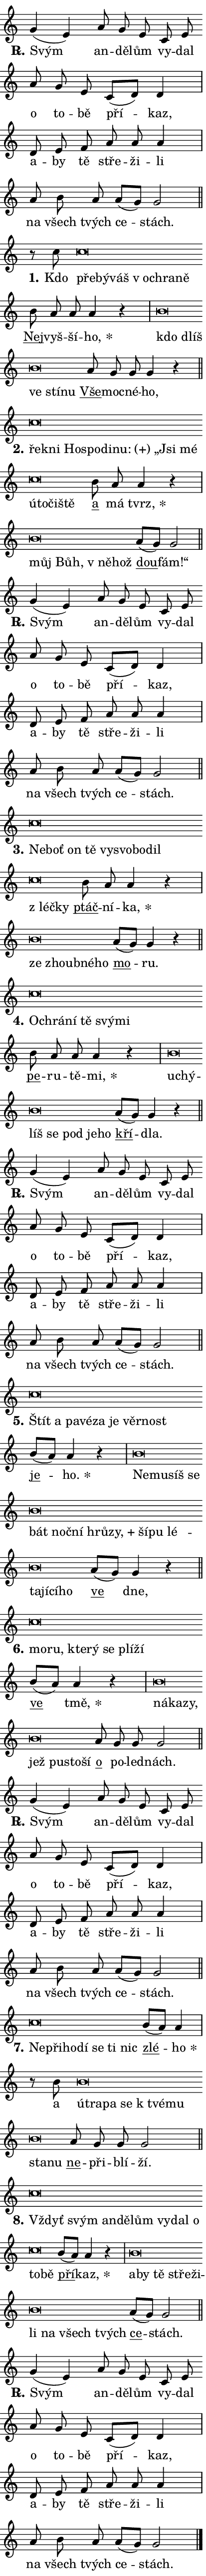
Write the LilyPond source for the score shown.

\version "2.24.0"
\header { tagline = "" }
\paper {
  indent = 0\cm
  top-margin = 0\cm
  right-margin = 0.13\cm % to fit lyric hyphens
  bottom-margin = 0\cm
  left-margin = 0\cm
  paper-width = 7\cm
  page-breaking = #ly:one-page-breaking
  system-system-spacing.basic-distance = #11
  score-system-spacing.basic-distance = #11
  ragged-last = ##f
}


%% Author: Thomas Morley
%% https://lists.gnu.org/archive/html/lilypond-user/2020-05/msg00002.html
#(define (line-position grob)
"Returns position of @var[grob} in current system:
   @code{'start}, if at first time-step
   @code{'end}, if at last time-step
   @code{'middle} otherwise
"
  (let* ((col (ly:item-get-column grob))
         (ln (ly:grob-object col 'left-neighbor))
         (rn (ly:grob-object col 'right-neighbor))
         (col-to-check-left (if (ly:grob? ln) ln col))
         (col-to-check-right (if (ly:grob? rn) rn col))
         (break-dir-left
           (and
             (ly:grob-property col-to-check-left 'non-musical #f)
             (ly:item-break-dir col-to-check-left)))
         (break-dir-right
           (and
             (ly:grob-property col-to-check-right 'non-musical #f)
             (ly:item-break-dir col-to-check-right))))
        (cond ((eqv? 1 break-dir-left) 'start)
              ((eqv? -1 break-dir-right) 'end)
              (else 'middle))))

#(define (tranparent-at-line-position vctor)
  (lambda (grob)
  "Relying on @code{line-position} select the relevant enry from @var{vctor}.
Used to determine transparency,"
    (case (line-position grob)
      ((end) (not (vector-ref vctor 0)))
      ((middle) (not (vector-ref vctor 1)))
      ((start) (not (vector-ref vctor 2))))))

noteHeadBreakVisibility =
#(define-music-function (break-visibility)(vector?)
"Makes @code{NoteHead}s transparent relying on @var{break-visibility}"
#{
  \override NoteHead.transparent =
    #(tranparent-at-line-position break-visibility)
#})

#(define delete-ledgers-for-transparent-note-heads
  (lambda (grob)
    "Reads whether a @code{NoteHead} is transparent.
If so this @code{NoteHead} is removed from @code{'note-heads} from
@var{grob}, which is supposed to be @code{LedgerLineSpanner}.
As a result ledgers are not printed for this @code{NoteHead}"
    (let* ((nhds-array (ly:grob-object grob 'note-heads))
           (nhds-list
             (if (ly:grob-array? nhds-array)
                 (ly:grob-array->list nhds-array)
                 '()))
           ;; Relies on the transparent-property being done before
           ;; Staff.LedgerLineSpanner.after-line-breaking is executed.
           ;; This is fragile ...
           (to-keep
             (remove
               (lambda (nhd)
                 (ly:grob-property nhd 'transparent #f))
               nhds-list)))
      ;; TODO find a better method to iterate over grob-arrays, similiar
      ;; to filter/remove etc for lists
      ;; For now rebuilt from scratch
      (set! (ly:grob-object grob 'note-heads)  '())
      (for-each
        (lambda (nhd)
          (ly:pointer-group-interface::add-grob grob 'note-heads nhd))
        to-keep))))

squashNotes = {
  \override NoteHead.X-extent = #'(-0.2 . 0.2)
  \override NoteHead.Y-extent = #'(-0.75 . 0)
  \override NoteHead.stencil =
    #(lambda (grob)
       (let ((pos (ly:grob-property grob 'staff-position)))
         (begin
           (if (< pos -7) (display "ERROR: Lower brevis then expected\n") (display "OK: Expected brevis position\n"))
           (if (<= pos -6) ly:text-interface::print ly:note-head::print))))
}
unSquashNotes = {
  \revert NoteHead.X-extent
  \revert NoteHead.Y-extent
  \revert NoteHead.stencil
}

hideNotes = \noteHeadBreakVisibility #begin-of-line-visible
unHideNotes = \noteHeadBreakVisibility #all-visible

% work-around for resetting accidentals
% https://lilypond.org/doc/v2.23/Documentation/notation/displaying-rhythms#unmetered-music
cadenzaMeasure = {
  \cadenzaOff
  \partial 1024 s1024
  \cadenzaOn
}

#(define-markup-command (accent layout props text) (markup?)
  "Underline accented syllable"
  (interpret-markup layout props
    #{\markup \override #'(offset . 4.3) \underline { #text }#}))

responsum = \markup \concat {
  "R" \hspace #-1.05 \path #0.1 #'((moveto 0 0.07) (lineto 0.9 0.8)) \hspace #0.05 "."
}

spaceSize = #0.6828661417322834 % exact space size for TeX Gyre Schola

\layout {
  \context {
    \Staff
    \remove "Time_signature_engraver"
    \override LedgerLineSpanner.after-line-breaking = #delete-ledgers-for-transparent-note-heads
  }
  \context {
    \Lyrics {
      \override LyricSpace.minimum-distance = \spaceSize
      \override LyricText.font-name = #"TeX Gyre Schola"
      \override LyricText.font-size = 1
      \override StanzaNumber.font-name = #"TeX Gyre Schola Bold"
      \override StanzaNumber.font-size = 1
    }
  }
  \context {
    \Score 
    \override NoteHead.text =
      #(lambda (grob) 
        (let ((pos (ly:grob-property grob 'staff-position)))
          #{\markup {
            \combine
              \halign #-0.55 \raise #(if (= pos -6) 0 0.5) \override #'(thickness . 2) \draw-line #'(3.2 . 0)
              \musicglyph "noteheads.sM1"
          }#}))
  }
}

% magnetic-lyrics.ily
%
%   written by
%     Jean Abou Samra <jean@abou-samra.fr>
%     Werner Lemberg <wl@gnu.org>
%
%   adapted by
%     Jiri Hon <jiri.hon@gmail.com>
%
% Version 2022-Apr-15

% https://www.mail-archive.com/lilypond-user@gnu.org/msg149350.html

#(define (Left_hyphen_pointer_engraver context)
   "Collect syllable-hyphen-syllable occurrences in lyrics and store
them in properties.  This engraver only looks to the left.  For
example, if the lyrics input is @code{foo -- bar}, it does the
following.

@itemize @bullet
@item
Set the @code{text} property of the @code{LyricHyphen} grob between
@q{foo} and @q{bar} to @code{foo}.

@item
Set the @code{left-hyphen} property of the @code{LyricText} grob with
text @q{foo} to the @code{LyricHyphen} grob between @q{foo} and
@q{bar}.
@end itemize

Use this auxiliary engraver in combination with the
@code{lyric-@/text::@/apply-@/magnetic-@/offset!} hook."
   (let ((hyphen #f)
         (text #f))
     (make-engraver
      (acknowledgers
       ((lyric-syllable-interface engraver grob source-engraver)
        (set! text grob)))
      (end-acknowledgers
       ((lyric-hyphen-interface engraver grob source-engraver)
        ;(when (not (grob::has-interface grob 'lyric-space-interface))
          (set! hyphen grob)));)
      ((stop-translation-timestep engraver)
       (when (and text hyphen)
         (ly:grob-set-object! text 'left-hyphen hyphen))
       (set! text #f)
       (set! hyphen #f)))))

#(define (lyric-text::apply-magnetic-offset! grob)
   "If the space between two syllables is less than the value in
property @code{LyricText@/.details@/.squash-threshold}, move the right
syllable to the left so that it gets concatenated with the left
syllable.

Use this function as a hook for
@code{LyricText@/.after-@/line-@/breaking} if the
@code{Left_@/hyphen_@/pointer_@/engraver} is active."
   (let ((hyphen (ly:grob-object grob 'left-hyphen #f)))
     (when hyphen
       (let ((left-text (ly:spanner-bound hyphen LEFT)))
         (when (grob::has-interface left-text 'lyric-syllable-interface)
           (let* ((common (ly:grob-common-refpoint grob left-text X))
                  (this-x-ext (ly:grob-extent grob common X))
                  (left-x-ext
                   (begin
                     ;; Trigger magnetism for left-text.
                     (ly:grob-property left-text 'after-line-breaking)
                     (ly:grob-extent left-text common X)))
                  ;; `delta` is the gap width between two syllables.
                  (delta (- (interval-start this-x-ext)
                            (interval-end left-x-ext)))
                  (details (ly:grob-property grob 'details))
                  (threshold (assoc-get 'squash-threshold details 0.2)))
             (when (< delta threshold)
               (let* (;; We have to manipulate the input text so that
                      ;; ligatures crossing syllable boundaries are not
                      ;; disabled.  For languages based on the Latin
                      ;; script this is essentially a beautification.
                      ;; However, for non-Western scripts it can be a
                      ;; necessity.
                      (lt (ly:grob-property left-text 'text))
                      (rt (ly:grob-property grob 'text))
                      (is-space (grob::has-interface hyphen 'lyric-space-interface))
                      (space (if is-space " " ""))
                      (extra-delta (if is-space spaceSize 0))
                      ;; Append new syllable.
                      (ltrt-space (if (and (string? lt) (string? rt))
                                (string-append lt space rt)
                                (make-concat-markup (list lt space rt))))
                      ;; Right-align `ltrt` to the right side.
                      (ltrt-space-markup (grob-interpret-markup
                               grob
                               (make-translate-markup
                                (cons (interval-length this-x-ext) 0)
                                (make-right-align-markup ltrt-space)))))
                 (begin
                   ;; Don't print `left-text`.
                   (ly:grob-set-property! left-text 'stencil #f)
                   ;; Set text and stencil (which holds all collected
                   ;; syllables so far) and shift it to the left.
                   (ly:grob-set-property! grob 'text ltrt-space)
                   (ly:grob-set-property! grob 'stencil ltrt-space-markup)
                   (ly:grob-translate-axis! grob (- (- delta extra-delta)) X))))))))))


#(define (lyric-hyphen::displace-bounds-first grob)
   ;; Make very sure this callback isn't triggered too early.
   (let ((left (ly:spanner-bound grob LEFT))
         (right (ly:spanner-bound grob RIGHT)))
     (ly:grob-property left 'after-line-breaking)
     (ly:grob-property right 'after-line-breaking)
     (ly:lyric-hyphen::print grob)))

squashThreshold = #0.4

\layout {
  \context {
    \Lyrics
    \consists #Left_hyphen_pointer_engraver
    \override LyricText.after-line-breaking =
      #lyric-text::apply-magnetic-offset!
    \override LyricHyphen.stencil = #lyric-hyphen::displace-bounds-first
    \override LyricText.details.squash-threshold = \squashThreshold
    \override LyricHyphen.minimum-distance = 0
    \override LyricHyphen.minimum-length = \squashThreshold
  }
}

squashText = \override LyricText.details.squash-threshold = 9999
unSquashText = \override LyricText.details.squash-threshold = \squashThreshold

leftText = \override LyricText.self-alignment-X = #LEFT
unLeftText = \revert LyricText.self-alignment-X

starOffset = #(lambda (grob) 
                (let ((x_offset (ly:self-alignment-interface::aligned-on-x-parent grob)))
                  (if (= x_offset 0) 0 (+ x_offset 1.2))))

star = #(define-music-function (syllable)(string?)
"Append star separator at the end of a syllable"
#{
  \once \override LyricText.X-offset = #starOffset
  \lyricmode { \markup {
    #syllable
    \override #'((font-name . "TeX Gyre Schola Bold")) \hspace #0.2 \lower #0.65 \larger "*"
  } }
#})

starAccent = #(define-music-function (syllable)(string?)
"Append star separator at the end of a syllable and make accent"
#{
  \once \override LyricText.X-offset = #starOffset
  \lyricmode { \markup {
    \accent #syllable
    \override #'((font-name . "TeX Gyre Schola Bold")) \hspace #0.2 \lower #0.65 \larger "*"
  } }
#})

breath = #(define-music-function (syllable)(string?)
"Append breathing indicator at the end of a syllable"
#{
  \lyricmode { \markup { #syllable "+" } }
#})

optionalBreath = #(define-music-function (syllable)(string?)
"Append optional breathing indicator at the end of a syllable"
#{
  \lyricmode { \markup { #syllable "(+)" } }
#})


\score {
    <<
        \new Voice = "melody" { \cadenzaOn \key c \major \relative { g'4( e) a8 g e c e \bar "" a g e c[( d)] d4 \cadenzaMeasure \bar "|" d8 e f \bar "" a a a4 \cadenzaMeasure \bar "|" a8 b a a[( g)] g2 \cadenzaMeasure \bar "||" \break } }
        \new Lyrics \lyricsto "melody" { \lyricmode { \set stanza = \responsum
Svým an -- dě -- lům vy -- dal o to -- bě pří -- kaz, a -- by tě stře -- ži -- li na všech tvých ce -- stách. } }
    >>
    \layout {}
}

\score {
    <<
        \new Voice = "melody" { \cadenzaOn \key c \major \relative { r8 c''8 \squashNotes c\breve*1/16 \hideNotes \breve*1/16 \bar "" \breve*1/16 \bar "" \breve*1/16 \bar "" \breve*1/16 \breve*1/16 \bar "" \unHideNotes \unSquashNotes \bar "" b8 a a a4 r \cadenzaMeasure \bar "|" \squashNotes b\breve*1/16 \hideNotes \breve*1/16 \bar "" \breve*1/16 \bar "" \breve*1/16 \breve*1/16 \bar "" \unHideNotes \unSquashNotes \bar "" a8 g g g4 r \cadenzaMeasure \bar "||" \break } }
        \new Lyrics \lyricsto "melody" { \lyricmode { \set stanza = "1."
Kdo \leftText pře -- \squashText bý -- váš "v o" -- chra -- ně \unLeftText \unSquashText \markup \accent Nej -- vyš -- ší -- \star ho, \leftText kdo \squashText dlíš ve stí -- nu \unLeftText \unSquashText \markup \accent Vše -- moc -- né -- ho, } }
    >>
    \layout {}
}

\score {
    <<
        \new Voice = "melody" { \cadenzaOn \key c \major \relative { \squashNotes c''\breve*1/16 \hideNotes \breve*1/16 \bar "" \breve*1/16 \bar "" \breve*1/16 \bar "" \breve*1/16 \bar "" \breve*1/16 \bar "" \breve*1/16 \bar "" \breve*1/16 \bar "" \breve*1/16 \bar "" \breve*1/16 \bar "" \breve*1/16 \breve*1/16 \bar "" \unHideNotes \unSquashNotes \bar "" b8 a a4 r \cadenzaMeasure \bar "|" \squashNotes b\breve*1/16 \hideNotes \breve*1/16 \bar "" \breve*1/16 \breve*1/16 \bar "" \unHideNotes \unSquashNotes \bar "" a8[( g)] g2 \cadenzaMeasure \bar "||" \break } }
        \new Lyrics \lyricsto "melody" { \lyricmode { \set stanza = "2."
\leftText řek -- \squashText ni Ho -- spo -- di -- \optionalBreath nu: „Jsi mé ú -- to -- či -- ště \unLeftText \unSquashText \markup \accent a má \star tvrz, \leftText můj \squashText Bůh, "v ně" -- hož \unLeftText \unSquashText \markup \accent dou -- fám!“ } }
    >>
    \layout {}
}

\score {
    <<
        \new Voice = "melody" { \cadenzaOn \key c \major \relative { g'4( e) a8 g e c e \bar "" a g e c[( d)] d4 \cadenzaMeasure \bar "|" d8 e f \bar "" a a a4 \cadenzaMeasure \bar "|" a8 b a a[( g)] g2 \cadenzaMeasure \bar "||" \break } }
        \new Lyrics \lyricsto "melody" { \lyricmode { \set stanza = \responsum
Svým an -- dě -- lům vy -- dal o to -- bě pří -- kaz, a -- by tě stře -- ži -- li na všech tvých ce -- stách. } }
    >>
    \layout {}
}

\score {
    <<
        \new Voice = "melody" { \cadenzaOn \key c \major \relative { \squashNotes c''\breve*1/16 \hideNotes \breve*1/16 \bar "" \breve*1/16 \bar "" \breve*1/16 \bar "" \breve*1/16 \bar "" \breve*1/16 \bar "" \breve*1/16 \bar "" \breve*1/16 \bar "" \breve*1/16 \breve*1/16 \bar "" \unHideNotes \unSquashNotes \bar "" b8 a a4 r \cadenzaMeasure \bar "|" \squashNotes b\breve*1/16 \hideNotes \breve*1/16 \bar "" \breve*1/16 \breve*1/16 \bar "" \unHideNotes \unSquashNotes \bar "" a8[( g)] g4 r \cadenzaMeasure \bar "||" \break } }
        \new Lyrics \lyricsto "melody" { \lyricmode { \set stanza = "3."
\leftText Ne -- \squashText boť on tě vy -- svo -- bo -- dil "z léč" -- ky \unLeftText \unSquashText \markup \accent ptáč -- ní -- \star ka, \leftText ze \squashText zhoub -- né -- ho \unLeftText \unSquashText \markup \accent mo -- ru. } }
    >>
    \layout {}
}

\score {
    <<
        \new Voice = "melody" { \cadenzaOn \key c \major \relative { \squashNotes c''\breve*1/16 \hideNotes \breve*1/16 \bar "" \breve*1/16 \bar "" \breve*1/16 \bar "" \breve*1/16 \breve*1/16 \bar "" \unHideNotes \unSquashNotes \bar "" b8 a a a4 r \cadenzaMeasure \bar "|" \squashNotes b\breve*1/16 \hideNotes \breve*1/16 \bar "" \breve*1/16 \bar "" \breve*1/16 \bar "" \breve*1/16 \bar "" \breve*1/16 \breve*1/16 \bar "" \unHideNotes \unSquashNotes \bar "" a8[( g)] g4 r \cadenzaMeasure \bar "||" \break } }
        \new Lyrics \lyricsto "melody" { \lyricmode { \set stanza = "4."
\leftText O -- \squashText chrá -- ní tě svý -- mi \unLeftText \unSquashText \markup \accent pe -- ru -- tě -- \star mi, \leftText u -- \squashText chý -- líš se pod je -- ho \unLeftText \unSquashText \markup \accent kří -- dla. } }
    >>
    \layout {}
}

\score {
    <<
        \new Voice = "melody" { \cadenzaOn \key c \major \relative { g'4( e) a8 g e c e \bar "" a g e c[( d)] d4 \cadenzaMeasure \bar "|" d8 e f \bar "" a a a4 \cadenzaMeasure \bar "|" a8 b a a[( g)] g2 \cadenzaMeasure \bar "||" \break } }
        \new Lyrics \lyricsto "melody" { \lyricmode { \set stanza = \responsum
Svým an -- dě -- lům vy -- dal o to -- bě pří -- kaz, a -- by tě stře -- ži -- li na všech tvých ce -- stách. } }
    >>
    \layout {}
}

\score {
    <<
        \new Voice = "melody" { \cadenzaOn \key c \major \relative { \squashNotes c''\breve*1/16 \hideNotes \breve*1/16 \bar "" \breve*1/16 \bar "" \breve*1/16 \bar "" \breve*1/16 \bar "" \breve*1/16 \bar "" \breve*1/16 \breve*1/16 \bar "" \unHideNotes \unSquashNotes \bar "" b8[( a)] a4 r \cadenzaMeasure \bar "|" \squashNotes b\breve*1/16 \hideNotes \breve*1/16 \bar "" \breve*1/16 \bar "" \breve*1/16 \bar "" \breve*1/16 \bar "" \breve*1/16 \bar "" \breve*1/16 \bar "" \breve*1/16 \bar "" \breve*1/16 \bar "" \breve*1/16 \bar "" \breve*1/16 \bar "" \breve*1/16 \bar "" \breve*1/16 \bar "" \breve*1/16 \bar "" \breve*1/16 \breve*1/16 \bar "" \unHideNotes \unSquashNotes \bar "" a8[( g)] g4 r \cadenzaMeasure \bar "||" \break } }
        \new Lyrics \lyricsto "melody" { \lyricmode { \set stanza = "5."
\leftText Štít \squashText a pa -- vé -- za je věr -- nost \unLeftText \unSquashText \markup \accent je -- \star ho. \leftText Ne -- \squashText mu -- síš se bát noč -- ní hrů -- \breath "zy," ší -- pu lé -- ta -- jí -- cí -- ho \unLeftText \unSquashText \markup \accent ve dne, } }
    >>
    \layout {}
}

\score {
    <<
        \new Voice = "melody" { \cadenzaOn \key c \major \relative { \squashNotes c''\breve*1/16 \hideNotes \breve*1/16 \bar "" \breve*1/16 \bar "" \breve*1/16 \bar "" \breve*1/16 \bar "" \breve*1/16 \breve*1/16 \bar "" \unHideNotes \unSquashNotes \bar "" b8[( a)] a4 r \cadenzaMeasure \bar "|" \squashNotes b\breve*1/16 \hideNotes \breve*1/16 \bar "" \breve*1/16 \bar "" \breve*1/16 \bar "" \breve*1/16 \bar "" \breve*1/16 \breve*1/16 \bar "" \unHideNotes \unSquashNotes \bar "" a8 g g g2 \cadenzaMeasure \bar "||" \break } }
        \new Lyrics \lyricsto "melody" { \lyricmode { \set stanza = "6."
\leftText mo -- \squashText ru, kte -- rý se plí -- ží \unLeftText \unSquashText \markup \accent ve \star tmě, \leftText ná -- \squashText ka -- zy, jež pu -- sto -- ší \unLeftText \unSquashText \markup \accent o po -- led -- nách. } }
    >>
    \layout {}
}

\score {
    <<
        \new Voice = "melody" { \cadenzaOn \key c \major \relative { g'4( e) a8 g e c e \bar "" a g e c[( d)] d4 \cadenzaMeasure \bar "|" d8 e f \bar "" a a a4 \cadenzaMeasure \bar "|" a8 b a a[( g)] g2 \cadenzaMeasure \bar "||" \break } }
        \new Lyrics \lyricsto "melody" { \lyricmode { \set stanza = \responsum
Svým an -- dě -- lům vy -- dal o to -- bě pří -- kaz, a -- by tě stře -- ži -- li na všech tvých ce -- stách. } }
    >>
    \layout {}
}

\score {
    <<
        \new Voice = "melody" { \cadenzaOn \key c \major \relative { \squashNotes c''\breve*1/16 \hideNotes \breve*1/16 \bar "" \breve*1/16 \bar "" \breve*1/16 \bar "" \breve*1/16 \bar "" \breve*1/16 \breve*1/16 \bar "" \unHideNotes \unSquashNotes \bar "" b8[( a)] a4 \cadenzaMeasure \bar "|" r8 b8 \squashNotes b\breve*1/16 \hideNotes \breve*1/16 \bar "" \breve*1/16 \bar "" \breve*1/16 \bar "" \breve*1/16 \bar "" \breve*1/16 \bar "" \breve*1/16 \breve*1/16 \bar "" \unHideNotes \unSquashNotes \bar "" a8 g g g2 \cadenzaMeasure \bar "||" \break } }
        \new Lyrics \lyricsto "melody" { \lyricmode { \set stanza = "7."
\leftText Ne -- \squashText při -- ho -- dí se ti nic \unLeftText \unSquashText \markup \accent zlé -- \star ho a \leftText ú -- \squashText tra -- pa se "k tvé" -- mu sta -- nu \unLeftText \unSquashText \markup \accent ne -- při -- blí -- ží. } }
    >>
    \layout {}
}

\score {
    <<
        \new Voice = "melody" { \cadenzaOn \key c \major \relative { \squashNotes c''\breve*1/16 \hideNotes \breve*1/16 \bar "" \breve*1/16 \bar "" \breve*1/16 \bar "" \breve*1/16 \bar "" \breve*1/16 \bar "" \breve*1/16 \bar "" \breve*1/16 \bar "" \breve*1/16 \breve*1/16 \bar "" \unHideNotes \unSquashNotes \bar "" b8[( a)] a4 r \cadenzaMeasure \bar "|" \squashNotes b\breve*1/16 \hideNotes \breve*1/16 \bar "" \breve*1/16 \bar "" \breve*1/16 \bar "" \breve*1/16 \bar "" \breve*1/16 \bar "" \breve*1/16 \bar "" \breve*1/16 \breve*1/16 \bar "" \unHideNotes \unSquashNotes \bar "" a8[( g)] g2 \cadenzaMeasure \bar "||" \break } }
        \new Lyrics \lyricsto "melody" { \lyricmode { \set stanza = "8."
\leftText Vždyť \squashText svým an -- dě -- lům vy -- dal o to -- bě \unLeftText \unSquashText \markup \accent pří -- \star kaz, \leftText a -- \squashText by tě stře -- ži -- li na všech tvých \unLeftText \unSquashText \markup \accent ce -- stách. } }
    >>
    \layout {}
}

\score {
    <<
        \new Voice = "melody" { \cadenzaOn \key c \major \relative { g'4( e) a8 g e c e \bar "" a g e c[( d)] d4 \cadenzaMeasure \bar "|" d8 e f \bar "" a a a4 \cadenzaMeasure \bar "|" a8 b a a[( g)] g2 \cadenzaMeasure \bar "||" \break } \bar "|." }
        \new Lyrics \lyricsto "melody" { \lyricmode { \set stanza = \responsum
Svým an -- dě -- lům vy -- dal o to -- bě pří -- kaz, a -- by tě stře -- ži -- li na všech tvých ce -- stách. } }
    >>
    \layout {}
}
